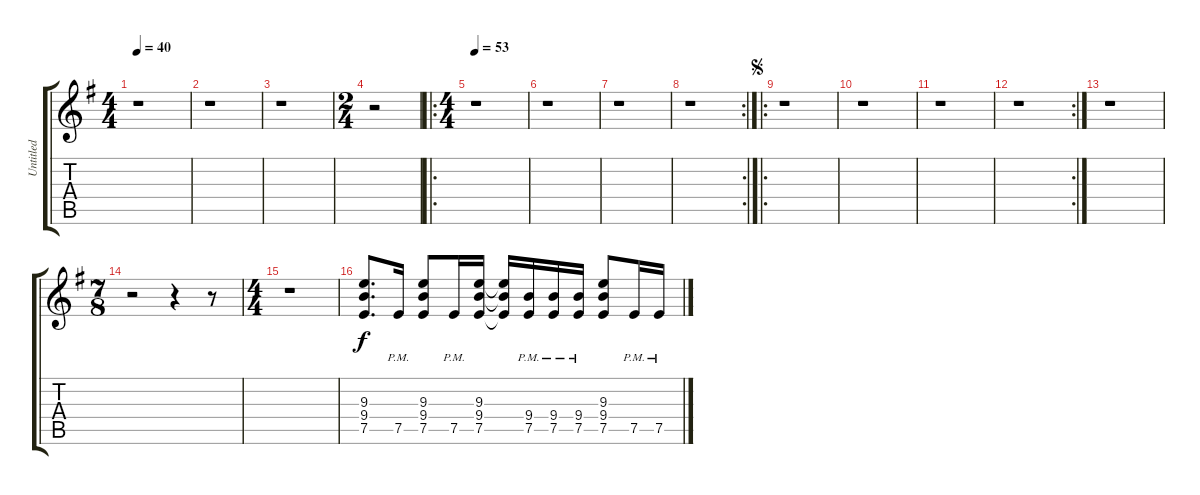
\track ("Untitled" "Untitled") {instrument distortionguitar}
\staff {score tabs}
\tuning (E4 B3 G3 D3 A2 E2) {hide}
\ts (4 4)
\tempo 40
\clef g2
\ks g
r.1{dy f instrument distortionguitar} |
r.1 |
r.1 |
\ts (2 4)
r.2 |
\ro
\ts (4 4)
\tempo 53
r.1 |
r.1 |
r.1 |
\rc 2
r.1 |
\ro
\jump segno
r.1 |
r.1 |
r.1 |
\rc 2
r.1 |
r.1 |
\ts (7 8)
r.2 r.4 r.8 |
\ts (4 4)
r.1 |
(9.3 9.4 7.5).8{d} 7.5{pm}.16 (9.3 9.4 7.5).8 7.5{pm}.16 (9.3 9.4 7.5).16 (9.3{t} 9.4{t} 7.5{t}).16 (9.4{pm} 7.5{pm}).16 (9.4{pm} 7.5{pm}).16 (9.4{pm} 7.5{pm}).16 (9.3 9.4 7.5).8 7.5{pm}.16 7.5{pm}.16
